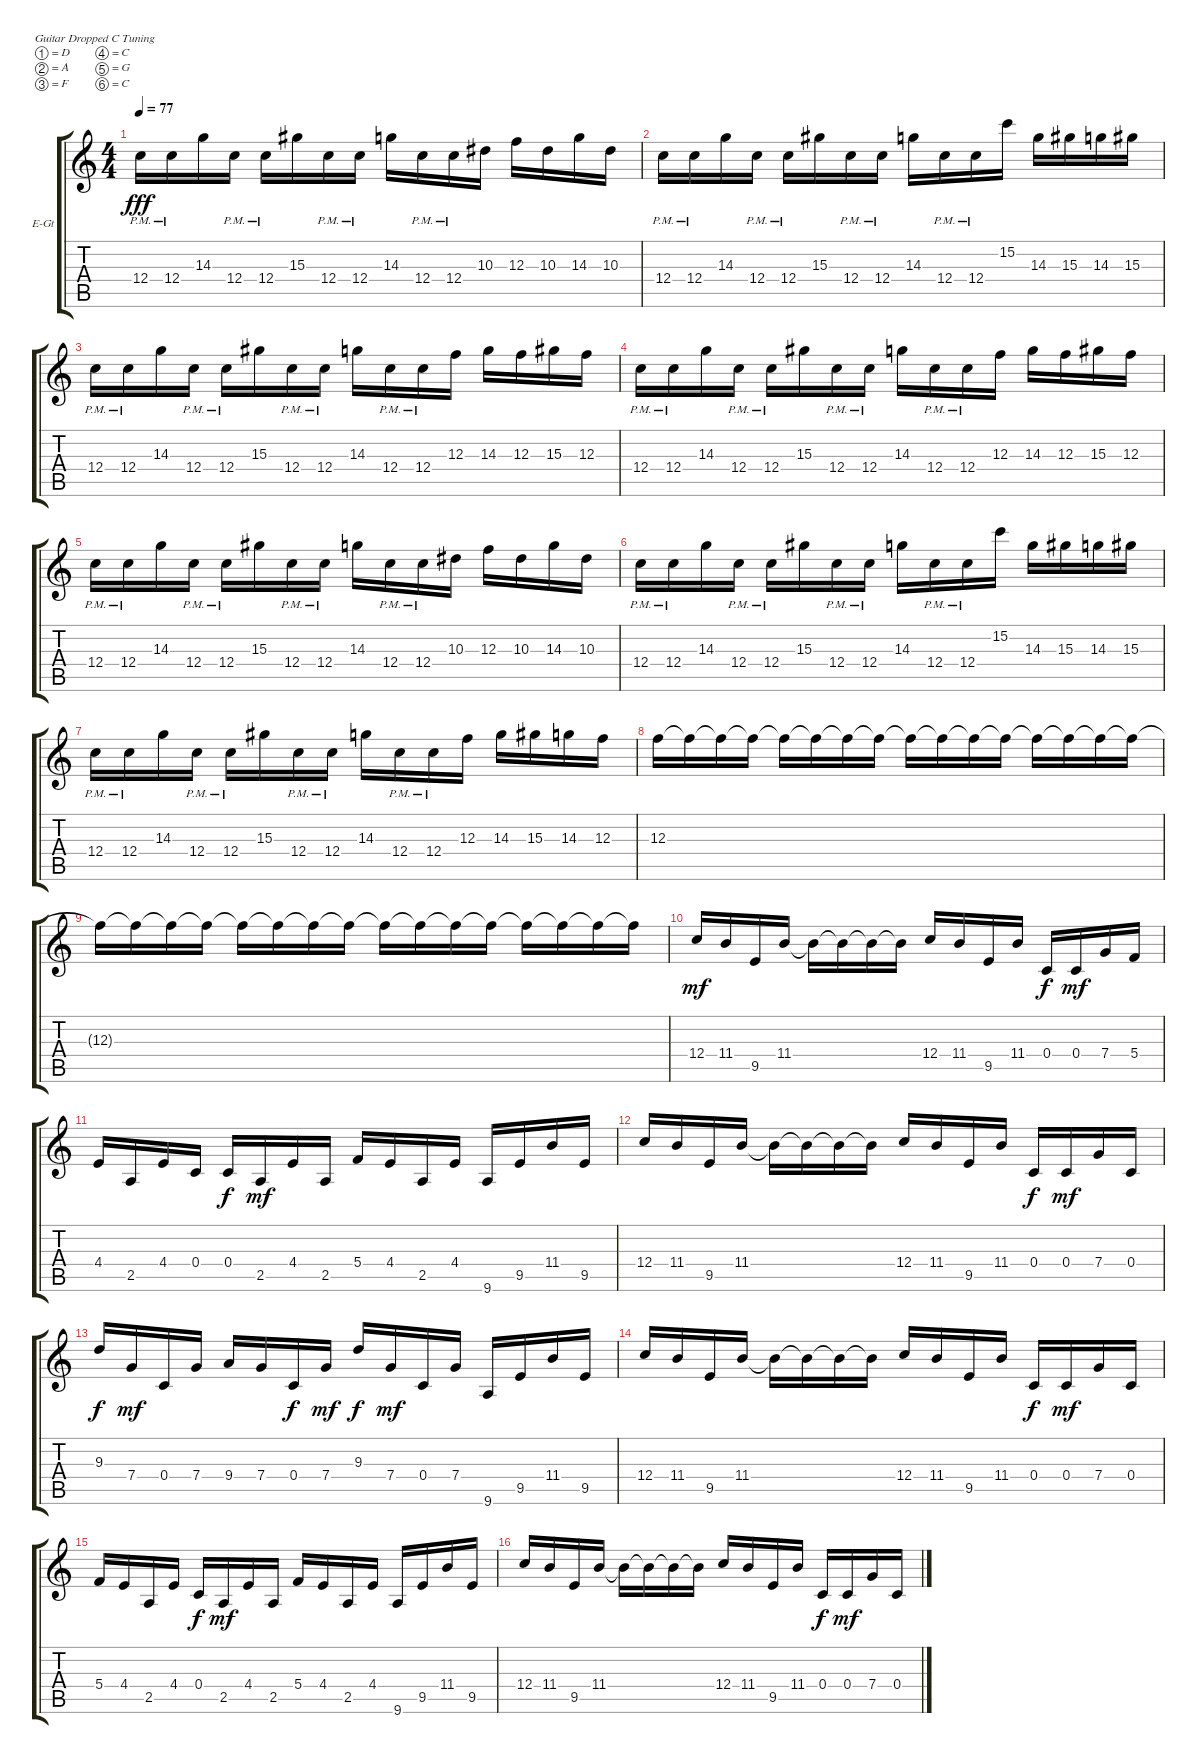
\bracketExtendMode groupsimilarinstruments
\firstSystemTrackNameOrientation horizontal
\otherSystemsTrackNameOrientation horizontal
\track ("Electric Guitar 1" "E-Gt") {instrument distortionguitar}
\staff {score tabs}
\tuning (D4 A3 F3 C3 G2 C2)
\ts (4 4)
\tempo 77
\clef g2
\ks c
12.4{pm}.16{dy fff} 12.4{pm}.16 14.3.16 12.4{pm}.16 12.4{pm}.16 15.3.16 12.4{pm}.16 12.4{pm}.16 14.3.16 12.4{pm}.16 12.4{pm}.16 10.3.16 12.3.16 10.3.16 14.3.16 10.3.16 |
12.4{pm}.16 12.4{pm}.16 14.3.16 12.4{pm}.16 12.4{pm}.16 15.3.16 12.4{pm}.16 12.4{pm}.16 14.3.16 12.4{pm}.16 12.4{pm}.16 15.2.16 14.3.16 15.3.16 14.3.16 15.3.16 |
12.4{pm}.16 12.4{pm}.16 14.3.16 12.4{pm}.16 12.4{pm}.16 15.3.16 12.4{pm}.16 12.4{pm}.16 14.3.16 12.4{pm}.16 12.4{pm}.16 12.3.16 14.3.16 12.3.16 15.3.16 12.3.16 |
12.4{pm}.16 12.4{pm}.16 14.3.16 12.4{pm}.16 12.4{pm}.16 15.3.16 12.4{pm}.16 12.4{pm}.16 14.3.16 12.4{pm}.16 12.4{pm}.16 12.3.16 14.3.16 12.3.16 15.3.16 12.3.16 |
12.4{pm}.16 12.4{pm}.16 14.3.16 12.4{pm}.16 12.4{pm}.16 15.3.16 12.4{pm}.16 12.4{pm}.16 14.3.16 12.4{pm}.16 12.4{pm}.16 10.3.16 12.3.16 10.3.16 14.3.16 10.3.16 |
12.4{pm}.16 12.4{pm}.16 14.3.16 12.4{pm}.16 12.4{pm}.16 15.3.16 12.4{pm}.16 12.4{pm}.16 14.3.16 12.4{pm}.16 12.4{pm}.16 15.2.16 14.3.16 15.3.16 14.3.16 15.3.16 |
12.4{pm}.16 12.4{pm}.16 14.3.16 12.4{pm}.16 12.4{pm}.16 15.3.16 12.4{pm}.16 12.4{pm}.16 14.3.16 12.4{pm}.16 12.4{pm}.16 12.3.16 14.3.16 15.3.16 14.3.16 12.3.16 |
12.3.16 12.3{t}.16 12.3{t}.16 12.3{t}.16 12.3{t}.16 12.3{t}.16 12.3{t}.16 12.3{t}.16 12.3{t}.16 12.3{t}.16 12.3{t}.16 12.3{t}.16 12.3{t}.16 12.3{t}.16 12.3{t}.16 12.3{t}.16 |
12.3{t}.16 12.3{t}.16 12.3{t}.16 12.3{t}.16 12.3{t}.16 12.3{t}.16 12.3{t}.16 12.3{t}.16 12.3{t}.16 12.3{t}.16 12.3{t}.16 12.3{t}.16 12.3{t}.16 12.3{t}.16 12.3{t}.16 12.3{t}.16 |
12.4.16{dy mf} 11.4.16 9.5.16 11.4.16 11.4{t}.16 11.4{t}.16 11.4{t}.16 11.4{t}.16 12.4.16 11.4.16 9.5.16 11.4.16 0.4.16{dy f} 0.4.16{dy mf} 7.4.16 5.4.16 |
4.4.16 2.5.16 4.4.16 0.4.16 0.4.16{dy f} 2.5.16{dy mf} 4.4.16 2.5.16 5.4.16 4.4.16 2.5.16 4.4.16 9.6.16 9.5.16 11.4.16 9.5.16 |
12.4.16 11.4.16 9.5.16 11.4.16 11.4{t}.16 11.4{t}.16 11.4{t}.16 11.4{t}.16 12.4.16 11.4.16 9.5.16 11.4.16 0.4.16{dy f} 0.4.16{dy mf} 7.4.16 0.4.16 |
9.3.16{dy f} 7.4.16{dy mf} 0.4.16 7.4.16 9.4.16 7.4.16 0.4.16{dy f} 7.4.16{dy mf} 9.3.16{dy f} 7.4.16{dy mf} 0.4.16 7.4.16 9.6.16 9.5.16 11.4.16 9.5.16 |
12.4.16 11.4.16 9.5.16 11.4.16 11.4{t}.16 11.4{t}.16 11.4{t}.16 11.4{t}.16 12.4.16 11.4.16 9.5.16 11.4.16 0.4.16{dy f} 0.4.16{dy mf} 7.4.16 0.4.16 |
5.4.16 4.4.16 2.5.16 4.4.16 0.4.16{dy f} 2.5.16{dy mf} 4.4.16 2.5.16 5.4.16 4.4.16 2.5.16 4.4.16 9.6.16 9.5.16 11.4.16 9.5.16 |
12.4.16 11.4.16 9.5.16 11.4.16 11.4{t}.16 11.4{t}.16 11.4{t}.16 11.4{t}.16 12.4.16 11.4.16 9.5.16 11.4.16 0.4.16{dy f} 0.4.16{dy mf} 7.4.16 0.4.16
